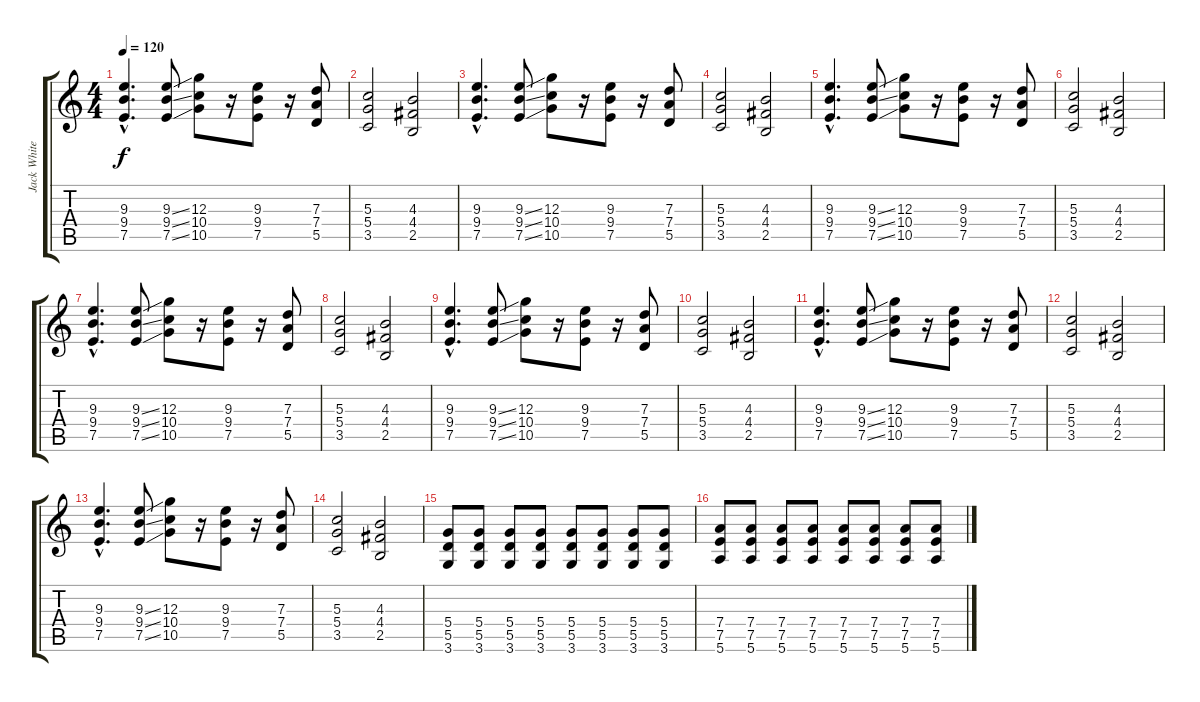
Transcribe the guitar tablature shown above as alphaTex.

\track ("Jack White" "Jack White") {instrument distortionguitar}
\staff {score tabs}
\tuning (E4 B3 G3 D3 A2 E2) {hide}
\ts (4 4)
\tempo 120
\clef g2
\ks c
(9.3{hac} 9.4{hac} 7.5{hac}).4{d dy f} (9.3{ss} 9.4{ss} 7.5{ss}).8 (12.3 10.4 10.5).8 r.16 (9.3 9.4 7.5).8 r.16 (7.3 7.4 5.5).8 |
(5.3 5.4 3.5).2 (4.3 4.4 2.5).2 |
(9.3{hac} 9.4{hac} 7.5{hac}).4{d} (9.3{ss} 9.4{ss} 7.5{ss}).8 (12.3 10.4 10.5).8 r.16 (9.3 9.4 7.5).8 r.16 (7.3 7.4 5.5).8 |
(5.3 5.4 3.5).2 (4.3 4.4 2.5).2 |
(9.3{hac} 9.4{hac} 7.5{hac}).4{d} (9.3{ss} 9.4{ss} 7.5{ss}).8 (12.3 10.4 10.5).8 r.16 (9.3 9.4 7.5).8 r.16 (7.3 7.4 5.5).8 |
(5.3 5.4 3.5).2 (4.3 4.4 2.5).2 |
(9.3{hac} 9.4{hac} 7.5{hac}).4{d} (9.3{ss} 9.4{ss} 7.5{ss}).8 (12.3 10.4 10.5).8 r.16 (9.3 9.4 7.5).8 r.16 (7.3 7.4 5.5).8 |
(5.3 5.4 3.5).2 (4.3 4.4 2.5).2 |
(9.3{hac} 9.4{hac} 7.5{hac}).4{d} (9.3{ss} 9.4{ss} 7.5{ss}).8 (12.3 10.4 10.5).8 r.16 (9.3 9.4 7.5).8 r.16 (7.3 7.4 5.5).8 |
(5.3 5.4 3.5).2 (4.3 4.4 2.5).2 |
(9.3{hac} 9.4{hac} 7.5{hac}).4{d} (9.3{ss} 9.4{ss} 7.5{ss}).8 (12.3 10.4 10.5).8 r.16 (9.3 9.4 7.5).8 r.16 (7.3 7.4 5.5).8 |
(5.3 5.4 3.5).2 (4.3 4.4 2.5).2 |
(9.3{hac} 9.4{hac} 7.5{hac}).4{d} (9.3{ss} 9.4{ss} 7.5{ss}).8 (12.3 10.4 10.5).8 r.16 (9.3 9.4 7.5).8 r.16 (7.3 7.4 5.5).8 |
(5.3 5.4 3.5).2 (4.3 4.4 2.5).2 |
(5.4 5.5 3.6).8 (5.4 5.5 3.6).8 (5.4 5.5 3.6).8 (5.4 5.5 3.6).8 (5.4 5.5 3.6).8 (5.4 5.5 3.6).8 (5.4 5.5 3.6).8 (5.4 5.5 3.6).8 |
(7.4 7.5 5.6).8 (7.4 7.5 5.6).8 (7.4 7.5 5.6).8 (7.4 7.5 5.6).8 (7.4 7.5 5.6).8 (7.4 7.5 5.6).8 (7.4 7.5 5.6).8 (7.4 7.5 5.6).8
